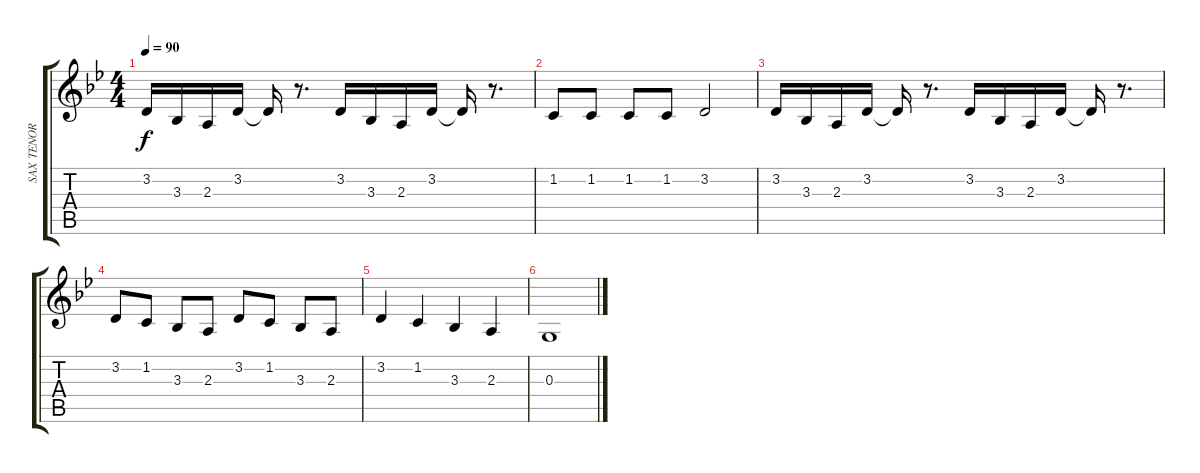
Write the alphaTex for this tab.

\track ("SAX TENOR" "SAX TENOR") {instrument tenorsax}
\staff {score tabs}
\tuning (E4 B3 G3 D3 A2 E2) {hide}
\ts (4 4)
\tempo 90
\clef g2
\ks gminor
3.2.16{dy f} 3.3.16 2.3.16 3.2.16 3.2{t}.16 r.8{d} 3.2.16 3.3.16 2.3.16 3.2.16 3.2{t}.16 r.8{d} |
1.2.8 1.2.8 1.2.8 1.2.8 3.2.2 |
3.2.16 3.3.16 2.3.16 3.2.16 3.2{t}.16 r.8{d} 3.2.16 3.3.16 2.3.16 3.2.16 3.2{t}.16 r.8{d} |
3.2.8 1.2.8 3.3.8 2.3.8 3.2.8 1.2.8 3.3.8 2.3.8 |
3.2.4 1.2.4 3.3.4 2.3.4 |
0.3.1
